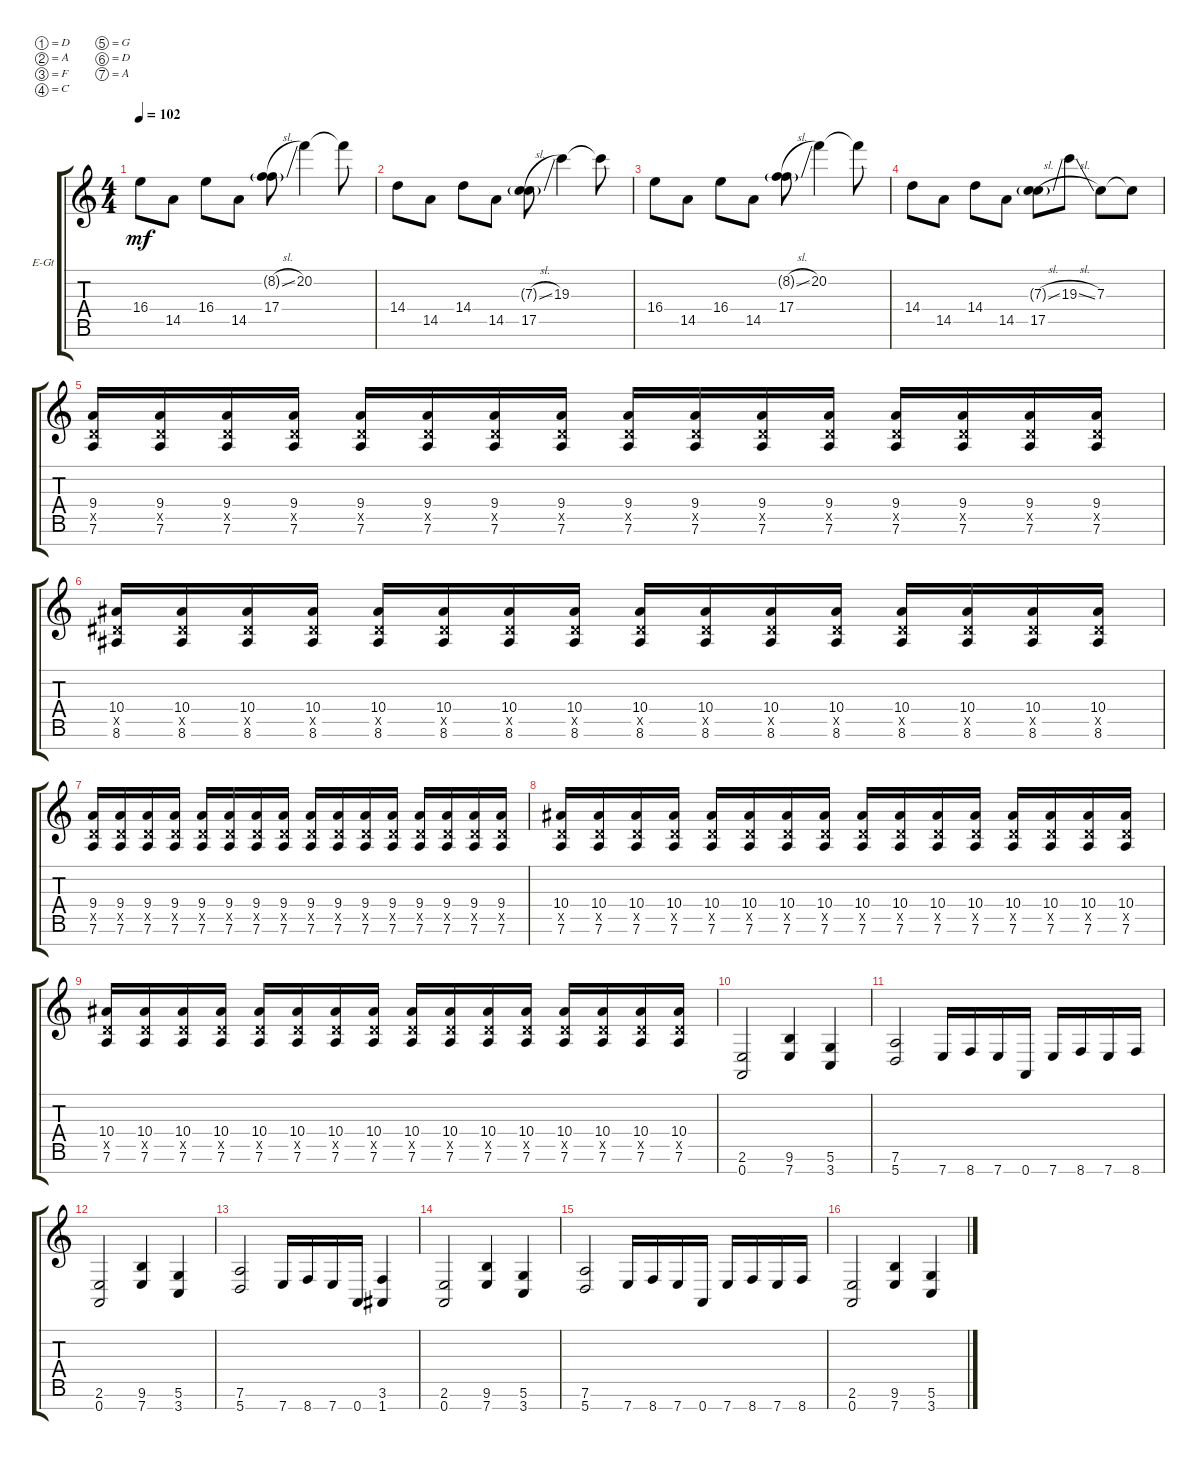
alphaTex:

\defaultSystemsLayout 4
\bracketExtendMode groupsimilarinstruments
\firstSystemTrackNameOrientation horizontal
\otherSystemsTrackNameOrientation horizontal
\track ("Guitar left" "E-Gt") {instrument distortionguitar}
\staff {score tabs}
\tuning (D4 A3 F3 C3 G2 D2 A1)
\ts (4 4)
\tempo 102
\clef g2
\ks c
16.4.8{dy mf} 14.5.8 16.4.8 14.5.8 (8.2{sl g} 17.4).8 20.2.4 20.2{t}.8 |
14.4.8 14.5.8 14.4.8 14.5.8 (17.5 7.3{sl g}).8 19.3.4 19.3{t}.8 |
16.4.8 14.5.8 16.4.8 14.5.8 (8.2{sl g} 17.4).8 20.2.4 20.2{t}.8 |
14.4.8 14.5.8 14.4.8 14.5.8 (17.5 7.3{sl g}).8 19.3{sl}.8 7.3.8 7.3{t}.8 |
(7.6 7.5{x} 9.4).16 (7.6 7.5{x} 9.4).16 (7.6 7.5{x} 9.4).16 (7.6 7.5{x} 9.4).16 (7.6 7.5{x} 9.4).16 (7.6 7.5{x} 9.4).16 (7.6 7.5{x} 9.4).16 (7.6 7.5{x} 9.4).16 (7.6 7.5{x} 9.4).16 (7.6 7.5{x} 9.4).16 (7.6 7.5{x} 9.4).16 (7.6 7.5{x} 9.4).16 (7.6 7.5{x} 9.4).16 (7.6 7.5{x} 9.4).16 (7.6 7.5{x} 9.4).16 (7.6 7.5{x} 9.4).16 |
(8.6 10.4 8.5{x}).16 (8.6 10.4 8.5{x}).16 (8.6 10.4 8.5{x}).16 (8.6 10.4 8.5{x}).16 (8.6 10.4 8.5{x}).16 (8.6 10.4 8.5{x}).16 (8.6 10.4 8.5{x}).16 (8.6 10.4 8.5{x}).16 (8.6 10.4 8.5{x}).16 (8.6 10.4 8.5{x}).16 (8.6 10.4 8.5{x}).16 (8.6 10.4 8.5{x}).16 (8.6 10.4 8.5{x}).16 (8.6 10.4 8.5{x}).16 (8.6 10.4 8.5{x}).16 (8.6 10.4 8.5{x}).16 |
(7.6 7.5{x} 9.4).16 (7.6 7.5{x} 9.4).16 (7.6 7.5{x} 9.4).16 (7.6 7.5{x} 9.4).16 (7.6 7.5{x} 9.4).16 (7.6 7.5{x} 9.4).16 (7.6 7.5{x} 9.4).16 (7.6 7.5{x} 9.4).16 (7.6 7.5{x} 9.4).16 (7.6 7.5{x} 9.4).16 (7.6 7.5{x} 9.4).16 (7.6 7.5{x} 9.4).16 (7.6 7.5{x} 9.4).16 (7.6 7.5{x} 9.4).16 (7.6 7.5{x} 9.4).16 (7.6 7.5{x} 9.4).16 |
(7.6 10.4 7.5{x}).16 (7.6 10.4 7.5{x}).16 (7.6 10.4 7.5{x}).16 (7.6 10.4 7.5{x}).16 (7.6 10.4 7.5{x}).16 (7.6 10.4 7.5{x}).16 (7.6 10.4 7.5{x}).16 (7.6 10.4 7.5{x}).16 (7.6 10.4 7.5{x}).16 (7.6 10.4 7.5{x}).16 (7.6 10.4 7.5{x}).16 (7.6 10.4 7.5{x}).16 (7.6 10.4 7.5{x}).16 (7.6 10.4 7.5{x}).16 (7.6 10.4 7.5{x}).16 (7.6 10.4 7.5{x}).16 |
(7.6 10.4 7.5{x}).16 (7.6 10.4 7.5{x}).16 (7.6 10.4 7.5{x}).16 (7.6 10.4 7.5{x}).16 (7.6 10.4 7.5{x}).16 (7.6 10.4 7.5{x}).16 (7.6 10.4 7.5{x}).16 (7.6 10.4 7.5{x}).16 (7.6 10.4 7.5{x}).16 (7.6 10.4 7.5{x}).16 (7.6 10.4 7.5{x}).16 (7.6 10.4 7.5{x}).16 (7.6 10.4 7.5{x}).16 (7.6 10.4 7.5{x}).16 (7.6 10.4 7.5{x}).16 (7.6 10.4 7.5{x}).16 |
(2.6 0.7).2 (7.7 9.6).4 (3.7 5.6).4 |
(5.7 7.6).2 7.7.16 8.7.16 7.7.16 0.7.16 7.7.16 8.7.16 7.7.16 8.7.16 |
(2.6 0.7).2 (7.7 9.6).4 (3.7 5.6).4 |
(5.7 7.6).2 7.7.16 8.7.16 7.7.16 0.7.16 (1.7 3.6).4 |
(2.6 0.7).2 (7.7 9.6).4 (3.7 5.6).4 |
(5.7 7.6).2 7.7.16 8.7.16 7.7.16 0.7.16 7.7.16 8.7.16 7.7.16 8.7.16 |
(2.6 0.7).2 (7.7 9.6).4 (3.7 5.6).4
